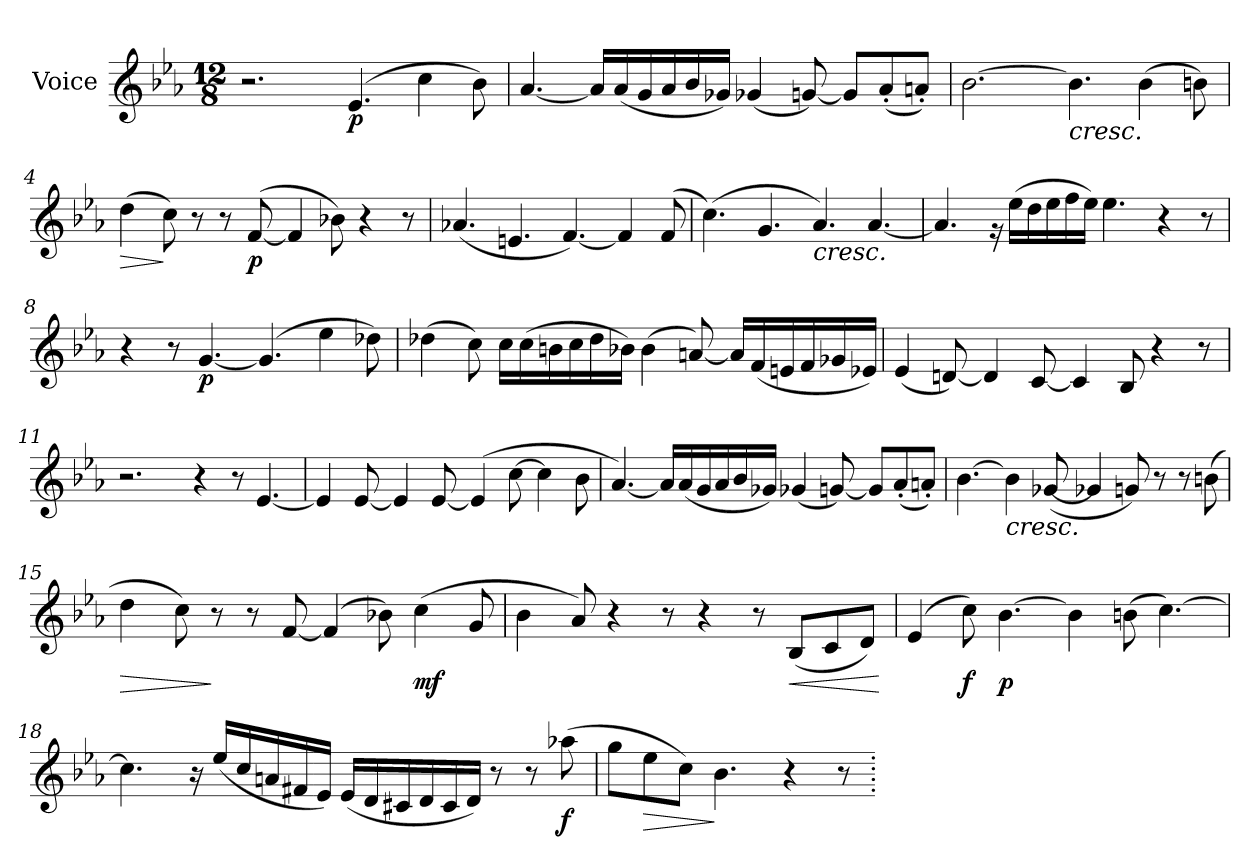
**kern	**dynam
*part1	*part1
*staff1	*staff1
*I"Voice	*
*I'V	*
*clefG2	*
*k[b-e-a-]	*
*M12/8	*
*MM58	*
=1	=1
2.r	.
!	!LO:DY:b
(>4.e-/	p
4cc\	.
8b-\)	.
=2	=2
[4.a-/	.
16a-/LL]	.
(<16a-/	.
16g/	.
16a-/	.
16b-/	.
16g-Xi/JJ)	.
(<4g-Xi/	.
[8g/)	.
8g/L]	.
(<8a-'/	.
8an'/J)	.
=3	=3
[2.b-\	.
!LO:TX:b:i:t=cresc.	!
4.b-\]	.
(>4b-\	.
8bn\)	.
=4	=4
!	!LO:HP:b
(>4dd\	>
8cc\)	]
8r	.
8r	.
!	!LO:DY:b
(>[8f/	p
4f/]	.
8b-X\)	.
4r	.
8r	.
!!LO:LB:g=z
=5	=5
(<4.a-X/	.
4.en/	.
[4.f/)	.
4f/]	.
(>8f/	.
=6	=6
(>4.cc\)	.
4.g/	.
!LO:TX:b:i:t=cresc.	!
4.a-/)	.
[4.a-/	.
=7	=7
4.a-/]	.
16rg	.
(>16ee-\LL	.
16dd\	.
16ee-\	.
16ff\	.
16ee-\JJ)	.
4.ee-\	.
4r	.
8r	.
=8	=8
4r	.
8r	.
!	!LO:DY:b
[4.g/	p
(>4.g/]	.
4ee-\	.
8dd-X\)	.
!!LO:LB:g=z
=9	=9
(>4dd-X\	.
8cc\)	.
16cc\LL	.
(>16cc\	.
16bn\	.
16cc\	.
16dd-\	.
16b-X\JJ)	.
(>4b-\	.
[8an/)	.
16a/LL]	.
(<16f/	.
16en/	.
16f/	.
16g-X/	.
16e-X/JJ)	.
=10	=10
(<4e-/	.
[8dn/)	.
4d/]	.
[8c/	.
4c/]	.
8B-/	.
4r	.
8r	.
!!LO:LB:g=z
=11	=11
2.r	.
4r	.
8r	.
[4.e-/	.
=12	=12
4e-/]	.
[8e-/	.
4e-/]	.
[8e-/	.
(>4e-/]	.
[8cc\	.
4cc\]	.
8b-\	.
=13	=13
[4.a-/)	.
16a-/LL]	.
(<16a-/	.
16g/	.
16a-/	.
16b-/	.
16g-Xi/JJ)	.
(<4g-Xi/	.
[8g/)	.
8g/L]	.
(<8a-'/	.
8an'/J)	.
!!LO:LB:g=z
=14	=14
[4.b-\	.
!LO:TX:b:i:t=cresc.	!
4b-\]	.
(<[8g-Xi/	.
4g-Xi/]	.
8g/)	.
8r	.
8r	.
(>8bn\	.
=15	=15
!	!LO:HP:b
4dd\	>
8cc\)	.
8r	]
8r	.
[8f/	.
(>4f/]	.
8b-X\)	.
!	!LO:DY:b
(>4cc\	mf
8g/	.
!!LO:LB:g=z
=16	=16
4b-\	.
8a-/)	.
4r	.
8r	.
4r	.
8r	.
!	!LO:HP:b
(<8B-/L	<
8c/	.
8d/J)	.
.	[
=17	=17
(>4e-/	.
!	!LO:DY:b
8cc\)	f
!	!LO:DY:b
[4.b-\	p
4b-\]	.
(>8bn\	.
[4.cc\)	.
=18	=18
4.cc\]	.
16r	.
(<16ee-/LL	.
16cc/	.
16an/	.
16f#Xi/	.
16e-/JJ)	.
(<16e-/LL	.
16d/	.
16c#Xj/	.
16d/	.
16c#j/	.
16d/JJ)	.
8r	.
8r	.
!	!LO:DY:b
(>8aa-X\	f
!!LO:LB:g=z
=19	=19
8gg\L	.
!	!LO:HP:b
8ee-\	>
8cc\J)	.
4.b-\	]
4r	.
8r	.
=.	=.
*-	*-
